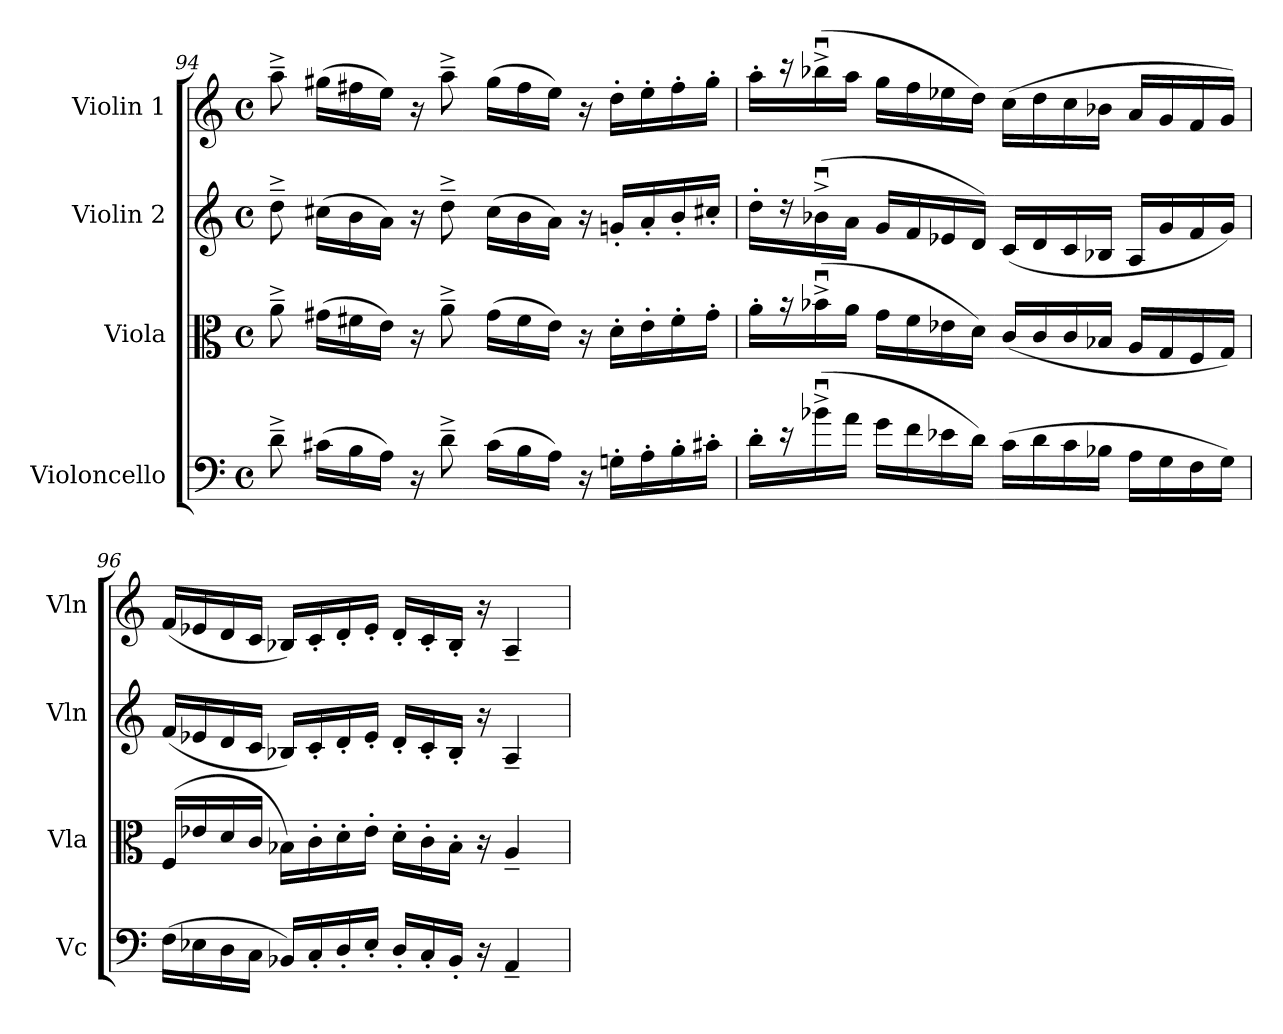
**kern	**kern	**kern	**kern
*part4	*part3	*part2	*part1
*staff4	*staff3	*staff2	*staff1
*I"Violoncello	*I"Viola	*I"Violin 2	*I"Violin 1
*I'Vc	*I'Vla	*I'Vln	*I'Vln
*clefF4	*clefC3	*clefG2	*clefG2
*k[]	*k[]	*k[]	*k[]
*M4/4	*M4/4	*M4/4	*M4/4
*met(c)	*met(c)	*met(c)	*met(c)
=94	=94	=94	=94
8d~^\	8a~^\	8dd~^\	8aa~^\
(16c#X\LL	(16g#X\LL	(16cc#X\LL	(16gg#X\LL
16B\	16f#X\	16b\	16ff#X\
16A\JJ)	16e\JJ)	16a\JJ)	16ee\JJ)
16r	16r	16r	16r
8d~^\	8a~^\	8dd~^\	8aa~^\
(16c#\LL	(16g#\LL	(16cc#\LL	(16gg#\LL
16B\	16f#\	16b\	16ff#\
16A\JJ)	16e\JJ)	16a\JJ)	16ee\JJ)
16r	16r	16r	16r
16Gn'\LL	16d'\LL	16gn'/LL	16dd'\LL
16A'\	16e'\	16a'/	16ee'\
16B'\	16f#'\	16b'/	16ff#'\
16c#X'\JJ	16g#'\JJ	16cc#X'/JJ	16gg#'\JJ
!!LO:LB:g=z
=95	=95	=95	=95
16d'\LL	16a'\LL	16dd'\LL	16aa'\LL
16r	16r	16r	16r
(16b-Xu^\	(16b-Xu^\	(16b-Xu^\	(16bb-Xu^\
16a\JJ	16a\JJ	16a\JJ	16aa\JJ
16g\LL	16g\LL	16g/LL	16gg\LL
16f\	16f\	16f/	16ff\
16e-X\	16e-X\	16e-X/	16ee-X\
16d\JJ)	16d\JJ)	16d/JJ)	16dd\JJ)
(16c\LL	(16c/LL	(16c/LL	(16cc\LL
16d\	16c/	16d/	16dd\
16c\	16c/	16c/	16cc\
16B-X\JJ	16B-X/JJ	16B-X/JJ	16b-X\JJ
16A\LL	16A/LL	16A/LL	16a/LL
16G\	16G/	16g/	16g/
16F\	16F/	16f/	16f/
16G\JJ)	16G/JJ)	16g/JJ)	16g/JJ)
=96	=96	=96	=96
(16F\LL	(16F/LL	(16f/LL	(16f/LL
16E-X\	16e-X/	16e-X/	16e-X/
16D\	16d/	16d/	16d/
16C\JJ	16c/JJ	16c/JJ	16c/JJ
16BB-X/LL)	16B-X\LL)	16B-X/LL)	16B-X/LL)
16C'/	16c'\	16c'/	16c'/
16D'/	16d'\	16d'/	16d'/
16E-'/JJ	16e-'\JJ	16e-'/JJ	16e-'/JJ
16D'/LL	16d'\LL	16d'/LL	16d'/LL
16C'/	16c'\	16c'/	16c'/
16BB-'/JJ	16B-'\JJ	16B-'/JJ	16B-'/JJ
16r	16r	16r	16r
4AA~/	4A~/	4A~/	4A~/
=	=	=	=
*-	*-	*-	*-
